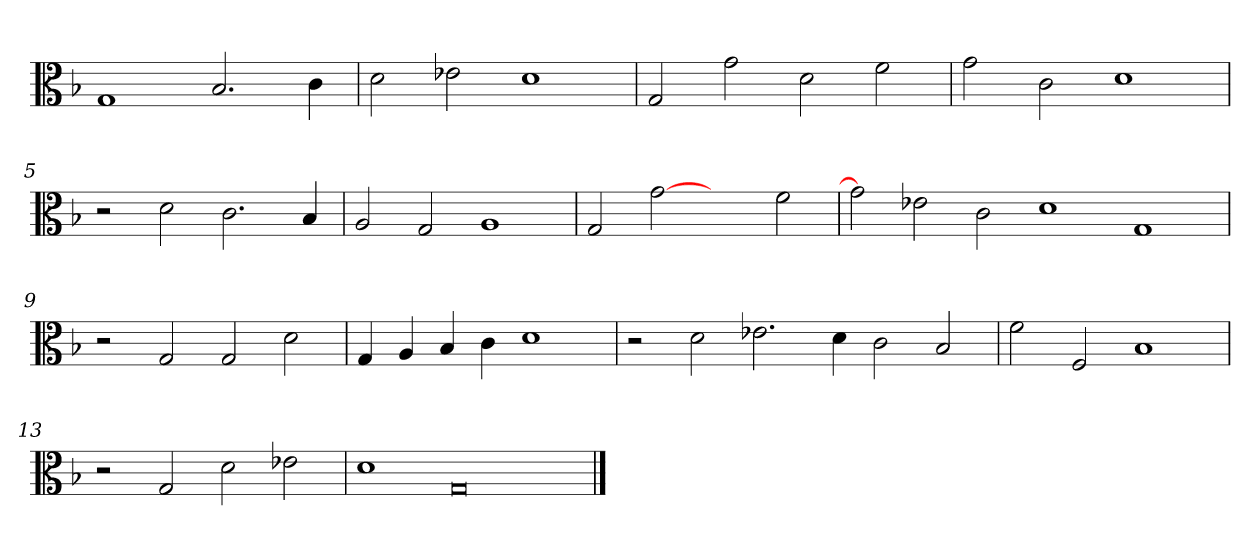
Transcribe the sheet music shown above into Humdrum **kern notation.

**kern
*part1
*staff1
*clefC3
*k[b-]
=1
1G
2.B-/
4c\
=2
2d\
2e-X\
1d
=3
2G/
2g\
2d\
2f\
=4
2g\
2c\
1d
=5
2r
2d\
2.c\
4B-/
=6
2A/
2G/
1A
=7
2G/
[2g
2ryy
2f\
=8
2g]
2e-X\
2c\
1d
1G
=9
2r
2G/
2G/
2d\
=10
4G/
4A/
4B-/
4c\
1d
=11
2r
2d\
2.e-X\
4d\
2c\
2B-/
=12
2f\
2F/
1B-
=13
2r
2G/
2d\
2e-X\
=14
1d
0G
==
*-
